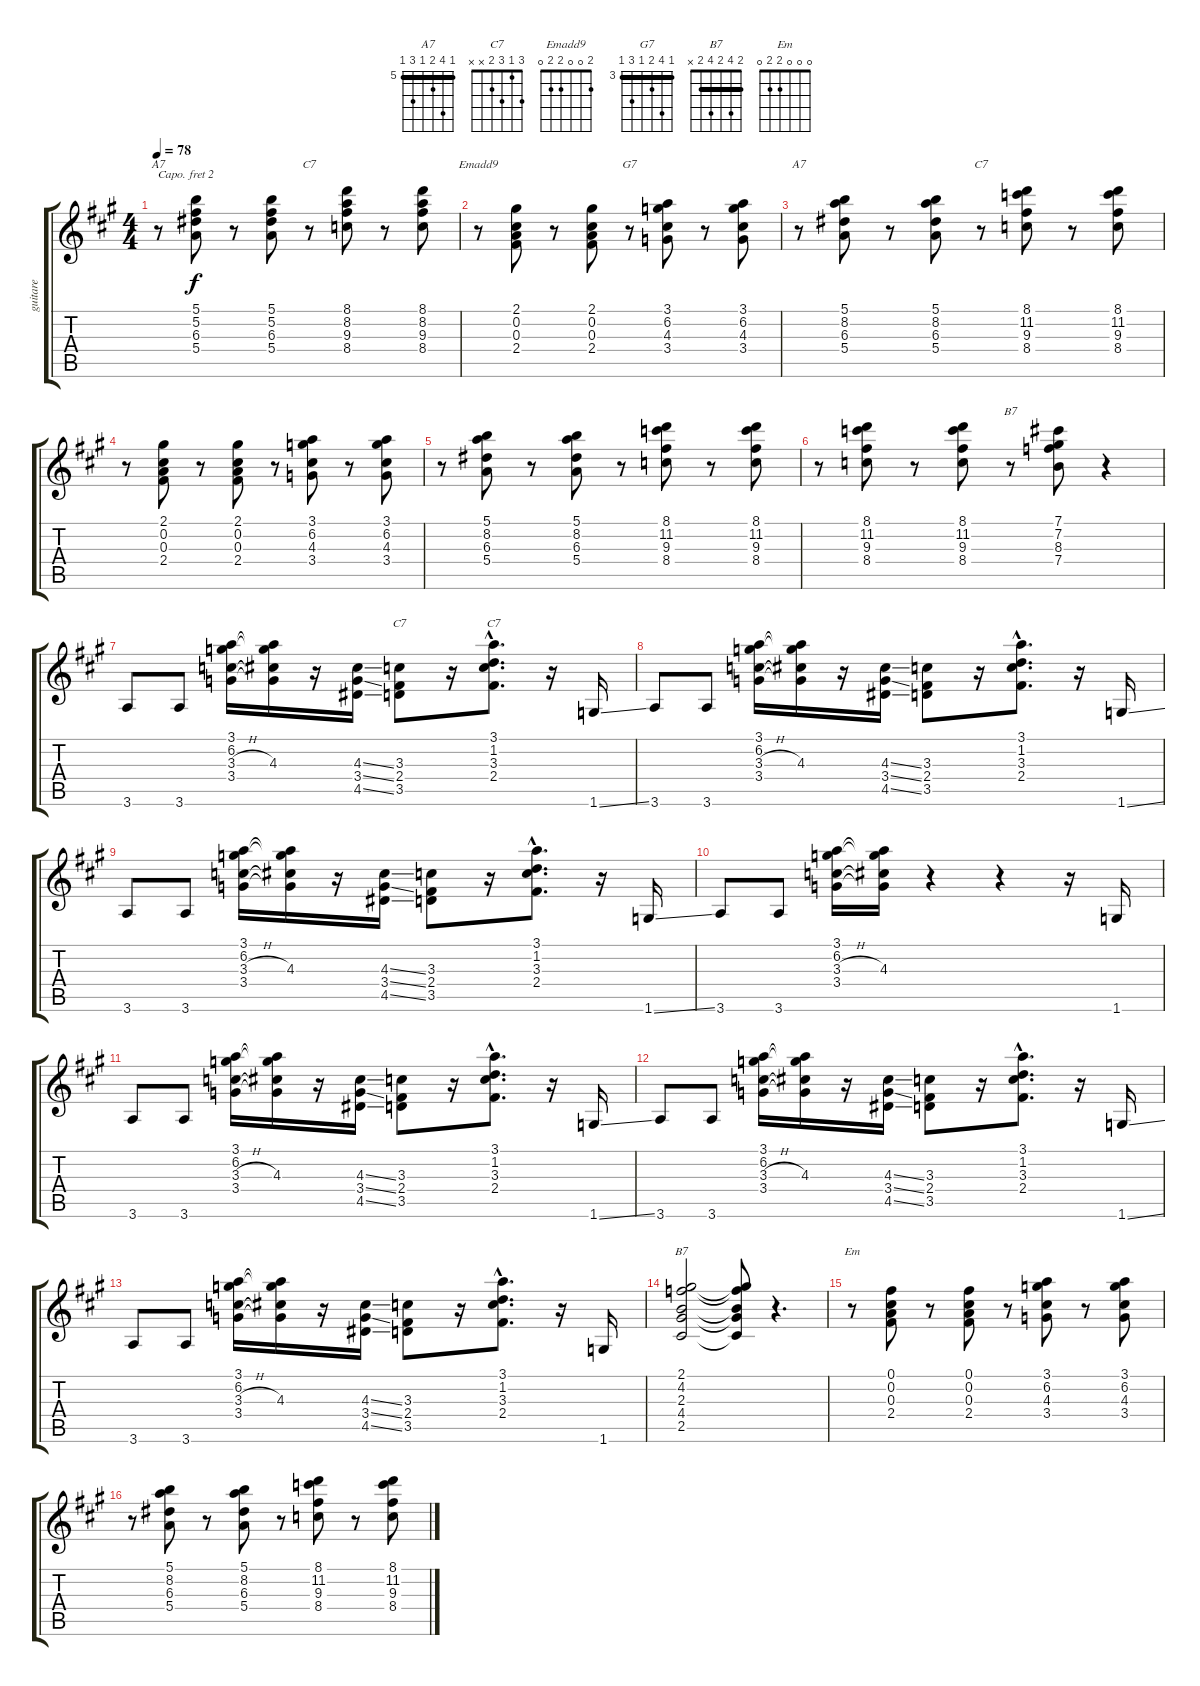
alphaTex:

\track ("guitare" "guitare") {instrument electricguitarclean}
\staff {score tabs}
\capo 2
\tuning (E4 B3 G3 D3 A2 E2) {hide}
\chord ("A7" 5 5 6 5 7 5) {firstfret 5 barre 5}
\chord ("C7" 8 8 9 8 10 8) {firstfret 8 barre 8}
\chord ("Emadd9" 2 0 0 2 2 0)
\chord ("G7" 3 6 4 3 5 3) {firstfret 3 barre 3}
\chord ("A7" 5 8 6 5 7 5) {firstfret 5 barre 5}
\chord ("C7" 8 11 9 8 10 8) {firstfret 8 barre 8}
\chord ("B7" 7 7 8 7 9 7) {firstfret 7 barre 7}
\chord ("C7" 0 1 3 2 3 x)
\chord ("C7" 3 1 3 2 x x)
\chord ("B7" 2 4 2 4 2 x) {barre 2}
\chord ("Em" 0 0 0 2 2 0)
\ts (4 4)
\tempo 78
\clef g2
\ks a
r.8{ch "A7" dy f} (5.1 5.2 6.3 5.4).8 r.8 (5.1 5.2 6.3 5.4).8 r.8{ch "C7"} (8.1 8.2 9.3 8.4).8 r.8 (8.1 8.2 9.3 8.4).8 |
r.8{ch "Emadd9"} (2.1 0.2 0.3 2.4).8 r.8 (2.1 0.2 0.3 2.4).8 r.8{ch "G7"} (3.1 6.2 4.3 3.4).8 r.8 (3.1 6.2 4.3 3.4).8 |
r.8{ch "A7"} (5.1 8.2 6.3 5.4).8 r.8 (5.1 8.2 6.3 5.4).8 r.8{ch "C7"} (8.1 11.2 9.3 8.4).8 r.8 (8.1 11.2 9.3 8.4).8 |
r.8 (2.1 0.2 0.3 2.4).8 r.8 (2.1 0.2 0.3 2.4).8 r.8 (3.1 6.2 4.3 3.4).8 r.8 (3.1 6.2 4.3 3.4).8 |
r.8 (5.1 8.2 6.3 5.4).8 r.8 (5.1 8.2 6.3 5.4).8 r.8 (8.1 11.2 9.3 8.4).8 r.8 (8.1 11.2 9.3 8.4).8 |
r.8 (8.1 11.2 9.3 8.4).8 r.8 (8.1 11.2 9.3 8.4).8 r.8{ch "B7"} (7.1 7.2 8.3 7.4).8 r.4 |
3.6.8 3.6.8 (3.1 6.2 3.3{h} 3.4).16 (3.1{t} 6.2{t} 4.3 3.4{t}).16 r.16 (4.3{ss} 3.4{ss} 4.5{ss}).16 (3.3 2.4 3.5).8{ch "C7"} r.16 (3.1{hac} 1.2{hac} 3.3{hac} 2.4{hac}).8{d ch "C7"} r.16 1.6{ss}.16 |
3.6.8 3.6.8 (3.1 6.2 3.3{h} 3.4).16 (3.1{t} 6.2{t} 4.3 3.4{t}).16 r.16 (4.3{ss} 3.4{ss} 4.5{ss}).16 (3.3 2.4 3.5).8 r.16 (3.1{hac} 1.2{hac} 3.3{hac} 2.4{hac}).8{d} r.16 1.6{ss}.16 |
3.6.8 3.6.8 (3.1 6.2 3.3{h} 3.4).16 (3.1{t} 6.2{t} 4.3 3.4{t}).16 r.16 (4.3{ss} 3.4{ss} 4.5{ss}).16 (3.3 2.4 3.5).8 r.16 (3.1{hac} 1.2{hac} 3.3{hac} 2.4{hac}).8{d} r.16 1.6{ss}.16 |
3.6.8 3.6.8 (3.1 6.2 3.3{h} 3.4).16 (3.1{t} 6.2{t} 4.3 3.4{t}).16 r.4 r.4 r.16 1.6.16 |
3.6.8 3.6.8 (3.1 6.2 3.3{h} 3.4).16 (3.1{t} 6.2{t} 4.3 3.4{t}).16 r.16 (4.3{ss} 3.4{ss} 4.5{ss}).16 (3.3 2.4 3.5).8 r.16 (3.1{hac} 1.2{hac} 3.3{hac} 2.4{hac}).8{d} r.16 1.6{ss}.16 |
3.6.8 3.6.8 (3.1 6.2 3.3{h} 3.4).16 (3.1{t} 6.2{t} 4.3 3.4{t}).16 r.16 (4.3{ss} 3.4{ss} 4.5{ss}).16 (3.3 2.4 3.5).8 r.16 (3.1{hac} 1.2{hac} 3.3{hac} 2.4{hac}).8{d} r.16 1.6{ss}.16 |
3.6.8 3.6.8 (3.1 6.2 3.3{h} 3.4).16 (3.1{t} 6.2{t} 4.3 3.4{t}).16 r.16 (4.3{ss} 3.4{ss} 4.5{ss}).16 (3.3 2.4 3.5).8 r.16 (3.1{hac} 1.2{hac} 3.3{hac} 2.4{hac}).8{d} r.16 1.6.16 |
(2.1 4.2 2.3 4.4 2.5).2{ch "B7"} (2.1{t} 4.2{t} 2.3{t} 4.4{t} 2.5{t}).8 r.4{d} |
r.8{ch "Em"} (0.1 0.2 0.3 2.4).8 r.8 (0.1 0.2 0.3 2.4).8 r.8 (3.1 6.2 4.3 3.4).8 r.8 (3.1 6.2 4.3 3.4).8 |
r.8 (5.1 8.2 6.3 5.4).8 r.8 (5.1 8.2 6.3 5.4).8 r.8 (8.1 11.2 9.3 8.4).8 r.8 (8.1 11.2 9.3 8.4).8
